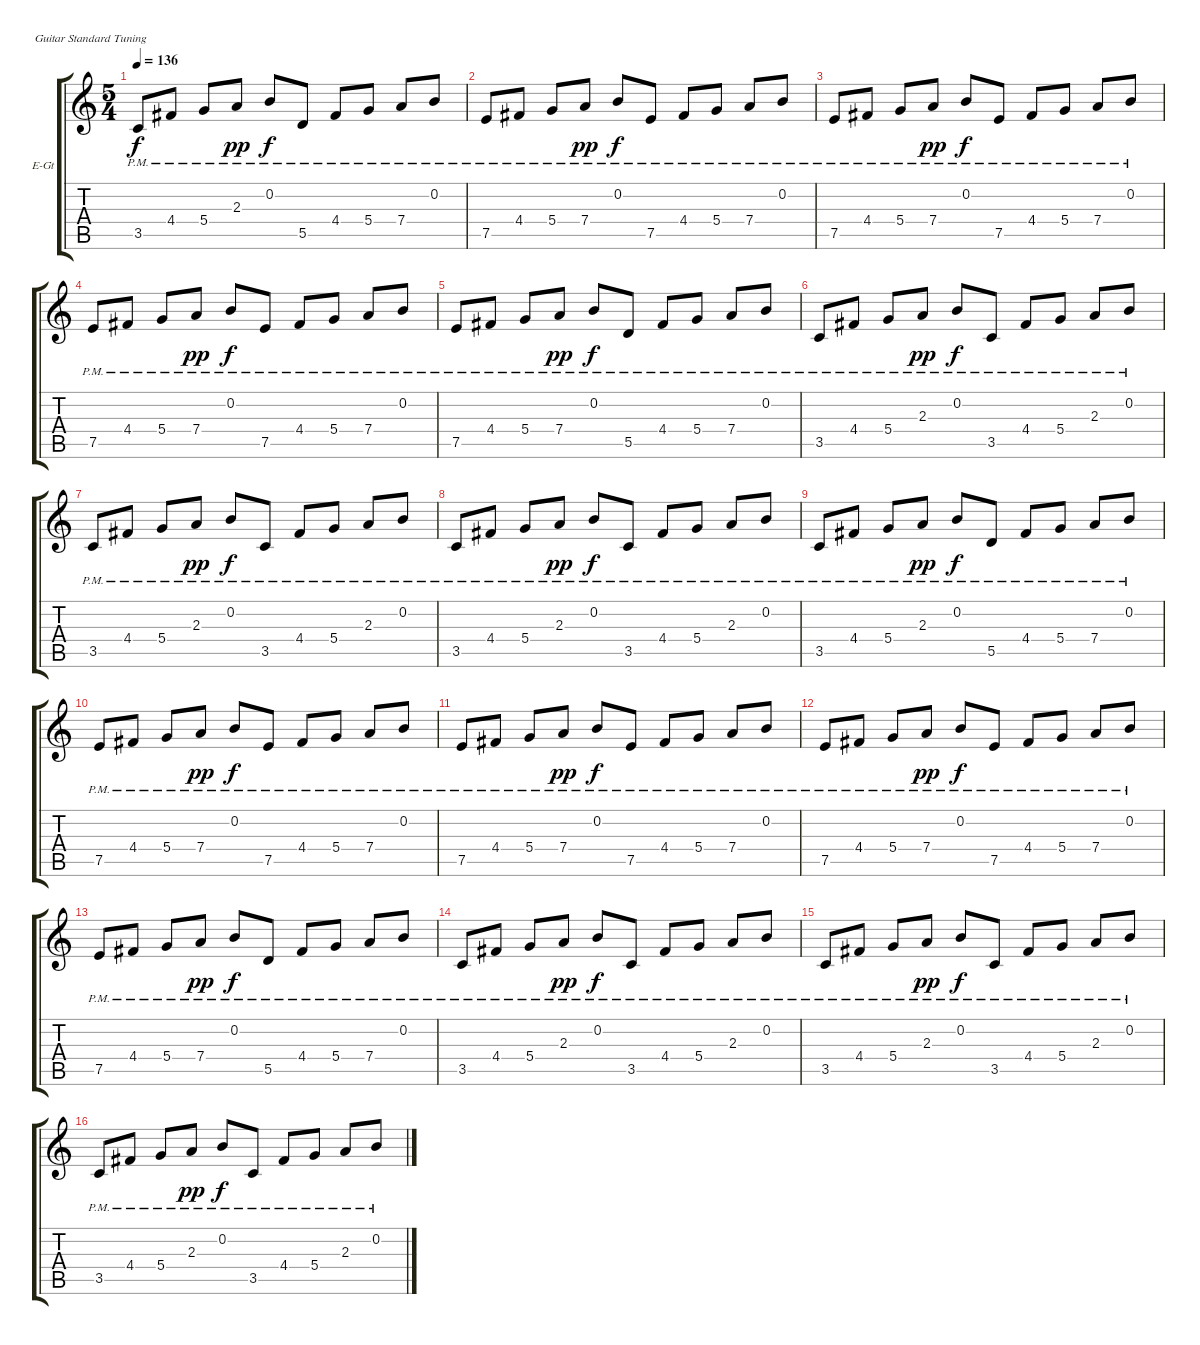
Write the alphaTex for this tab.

\bracketExtendMode groupsimilarinstruments
\firstSystemTrackNameOrientation horizontal
\otherSystemsTrackNameOrientation horizontal
\track ("Clean Rhythm" "E-Gt") {instrument electricguitarmuted}
\staff {score tabs}
\tuning (E4 B3 G3 D3 A2 E2)
\ts (5 4)
\tempo 136
\clef g2
\scale
0.518459
\ks c
3.5{pm}.8{dy f} 4.4{pm}.8 5.4{pm}.8 2.3{pm}.8{dy pp} 0.2{pm}.8{dy f} 5.5{pm}.8 4.4{pm}.8 5.4{pm}.8 7.4{pm}.8 0.2{pm}.8 |
\scale
0.481508 7.5{pm}.8 4.4{pm}.8 5.4{pm}.8 7.4{pm}.8{dy pp} 0.2{pm}.8{dy f} 7.5{pm}.8 4.4{pm}.8 5.4{pm}.8 7.4{pm}.8 0.2{pm}.8 |
\scale
0.527028 7.5{pm}.8 4.4{pm}.8 5.4{pm}.8 7.4{pm}.8{dy pp} 0.2{pm}.8{dy f} 7.5{pm}.8 4.4{pm}.8 5.4{pm}.8 7.4{pm}.8 0.2{pm}.8 |
\scale
0.472961 7.5{pm}.8 4.4{pm}.8 5.4{pm}.8 7.4{pm}.8{dy pp} 0.2{pm}.8{dy f} 7.5{pm}.8 4.4{pm}.8 5.4{pm}.8 7.4{pm}.8 0.2{pm}.8 |
7.5{pm}.8 4.4{pm}.8 5.4{pm}.8 7.4{pm}.8{dy pp} 0.2{pm}.8{dy f} 5.5{pm}.8 4.4{pm}.8 5.4{pm}.8 7.4{pm}.8 0.2{pm}.8 |
3.5{pm}.8 4.4{pm}.8 5.4{pm}.8 2.3{pm}.8{dy pp} 0.2{pm}.8{dy f} 3.5{pm}.8 4.4{pm}.8 5.4{pm}.8 2.3{pm}.8 0.2{pm}.8 |
3.5{pm}.8 4.4{pm}.8 5.4{pm}.8 2.3{pm}.8{dy pp} 0.2{pm}.8{dy f} 3.5{pm}.8 4.4{pm}.8 5.4{pm}.8 2.3{pm}.8 0.2{pm}.8 |
3.5{pm}.8 4.4{pm}.8 5.4{pm}.8 2.3{pm}.8{dy pp} 0.2{pm}.8{dy f} 3.5{pm}.8 4.4{pm}.8 5.4{pm}.8 2.3{pm}.8 0.2{pm}.8 |
3.5{pm}.8 4.4{pm}.8 5.4{pm}.8 2.3{pm}.8{dy pp} 0.2{pm}.8{dy f} 5.5{pm}.8 4.4{pm}.8 5.4{pm}.8 7.4{pm}.8 0.2{pm}.8 |
7.5{pm}.8 4.4{pm}.8 5.4{pm}.8 7.4{pm}.8{dy pp} 0.2{pm}.8{dy f} 7.5{pm}.8 4.4{pm}.8 5.4{pm}.8 7.4{pm}.8 0.2{pm}.8 |
7.5{pm}.8 4.4{pm}.8 5.4{pm}.8 7.4{pm}.8{dy pp} 0.2{pm}.8{dy f} 7.5{pm}.8 4.4{pm}.8 5.4{pm}.8 7.4{pm}.8 0.2{pm}.8 |
7.5{pm}.8 4.4{pm}.8 5.4{pm}.8 7.4{pm}.8{dy pp} 0.2{pm}.8{dy f} 7.5{pm}.8 4.4{pm}.8 5.4{pm}.8 7.4{pm}.8 0.2{pm}.8 |
7.5{pm}.8 4.4{pm}.8 5.4{pm}.8 7.4{pm}.8{dy pp} 0.2{pm}.8{dy f} 5.5{pm}.8 4.4{pm}.8 5.4{pm}.8 7.4{pm}.8 0.2{pm}.8 |
3.5{pm}.8 4.4{pm}.8 5.4{pm}.8 2.3{pm}.8{dy pp} 0.2{pm}.8{dy f} 3.5{pm}.8 4.4{pm}.8 5.4{pm}.8 2.3{pm}.8 0.2{pm}.8 |
3.5{pm}.8 4.4{pm}.8 5.4{pm}.8 2.3{pm}.8{dy pp} 0.2{pm}.8{dy f} 3.5{pm}.8 4.4{pm}.8 5.4{pm}.8 2.3{pm}.8 0.2{pm}.8 |
3.5{pm}.8 4.4{pm}.8 5.4{pm}.8 2.3{pm}.8{dy pp} 0.2{pm}.8{dy f} 3.5{pm}.8 4.4{pm}.8 5.4{pm}.8 2.3{pm}.8 0.2{pm}.8
